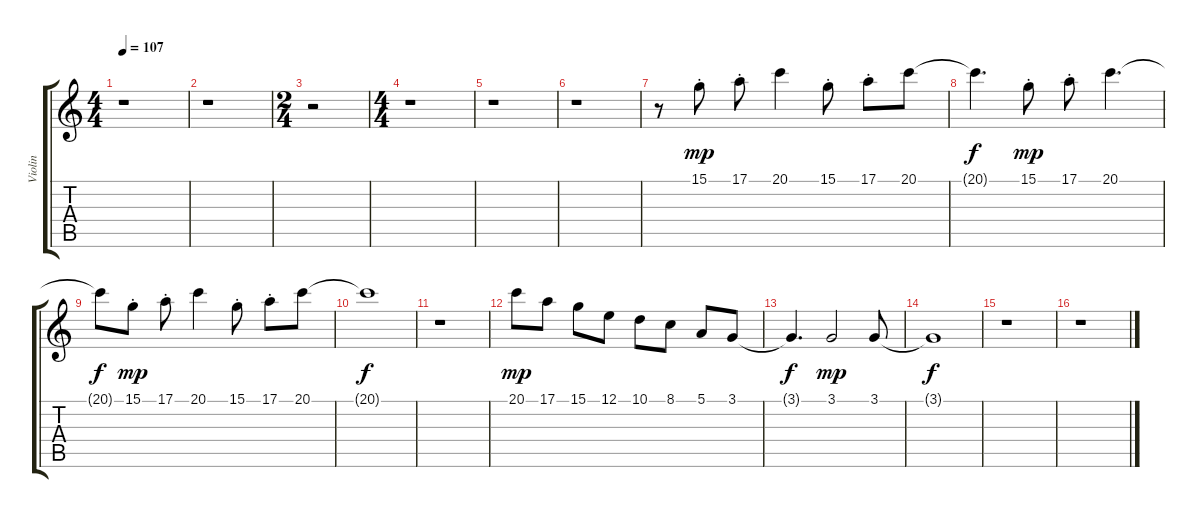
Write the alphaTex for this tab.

\track ("Violin" "Violin") {instrument violin}
\staff {score tabs}
\tuning (E4 B3 G3 D3 A2 E2) {hide}
\ts (4 4)
\tempo 107
\clef g2
\ks c
r.1{dy f} |
r.1 |
\ts (2 4)
r.2 |
\ts (4 4)
r.1 |
r.1 |
r.1 |
r.8 15.1{st}.8{dy mp} 17.1{st}.8 20.1.4 15.1{st}.8 17.1{st}.8 20.1.8 |
20.1{t}.4{d dy f} 15.1{st}.8{dy mp} 17.1{st}.8 20.1.4{d} |
20.1{t}.8{dy f} 15.1{st}.8{dy mp} 17.1{st}.8 20.1.4 15.1{st}.8 17.1{st}.8 20.1.8 |
20.1{t}.1{dy f} |
r.1 |
20.1.8{dy mp} 17.1.8 15.1.8 12.1.8 10.1.8 8.1.8 5.1.8 3.1.8 |
3.1{t}.4{d dy f} 3.1.2{dy mp} 3.1.8 |
3.1{t}.1{dy f} |
r.1 |
r.1
